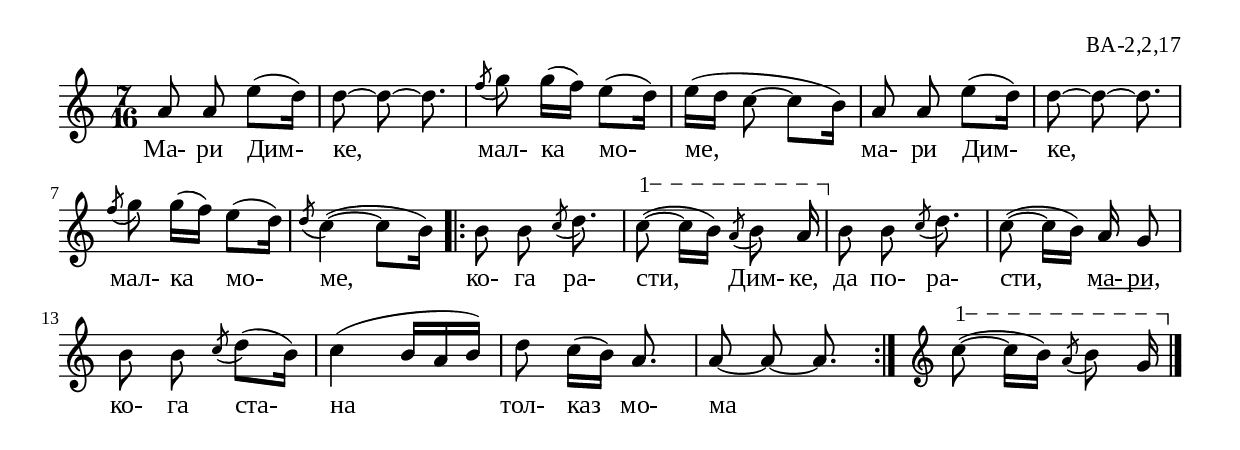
%{
BA_2_2_17
%}

\include "td-preamble.ly"

\score {
\relative c'' {
%% \tempo 4 = 152
  \time 7/16
a8\noBeam a e'8([ d16]) | d8\noBeam~ d8\noBeam~ d8. | \acciaccatura f8 g8 g16([ f]) e8([ d16]) | e16([ d] c8~ c8[ b16]) | a8\noBeam a e'8([ d16]) | d8\noBeam~ d~ d8. | \acciaccatura f8 g8 g16([ f]) e8([ d16]) | \acciaccatura d8 c4~( c8[ b16]) 
 \bar "|:"
b8\noBeam b \acciaccatura c8 d8. |
\varA
c8\startTextSpan~( c16[ b]) \acciaccatura a8 b8 a16\stopTextSpan | 
b8\noBeam b \acciaccatura c8 d8. | c8~( c16[ b]) a16 g8 | b8\noBeam b \acciaccatura c8 d8([ b16]) | c4( b16[ a b]) | d8 c16([ b]) a8. | a8\noBeam~ a8~ a8.
 \bar ":|"
\set Score.measureLength = #(ly:make-moment 1 16)  
 s16 \bar ""  
 \set Score.measureLength = #(ly:make-moment 7 16)  
 \clef treble 
\varA
c8\startTextSpan~( c16[ b]) \acciaccatura a8 b8 g16\stopTextSpan 
\bar "|."
}
\addlyrics { Ма- ри Дим- ке, мал- ка мо- ме, ма- ри Дим- ке, мал- ка мо- ме, ко- га ра- сти, Дим- ке, 
да по- ра- сти, ма- \startTextSpan ри, \stopTextSpan ко- га ста- на тол- каз мо- ма }
%
\layout {
  indent = #0
  line-width = 190\mm
  ragged-right=##f
\context {
      \Lyrics
      \consists "Text_spanner_engraver"
      \override TextSpanner #'direction = #DOWN
      \override TextSpanner #'style = #'line    
      \override TextSpanner #'outside-staff-priority = ##f
      \override TextSpanner #'padding = #0.2 % sets the distance of the line from the lyrics
      \override TextSpanner #'bound-details =
      #`((left . ((Y . 0)
                  (padding . 0)
                  (attach-dir . ,LEFT)))
         (left-broken . ((end-on-note . #t)))
         (right . ((Y . 0)
                   (padding . 0)
                   (attach-dir . ,RIGHT))))
    }
  
}
%
\midi { 
	\context {
		\Score
		tempoWholesPerMinute = #(ly:make-moment 152 4)
		}
	}
}
%
\header{
  opus = "ВА-2,2,17"
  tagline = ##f
}


